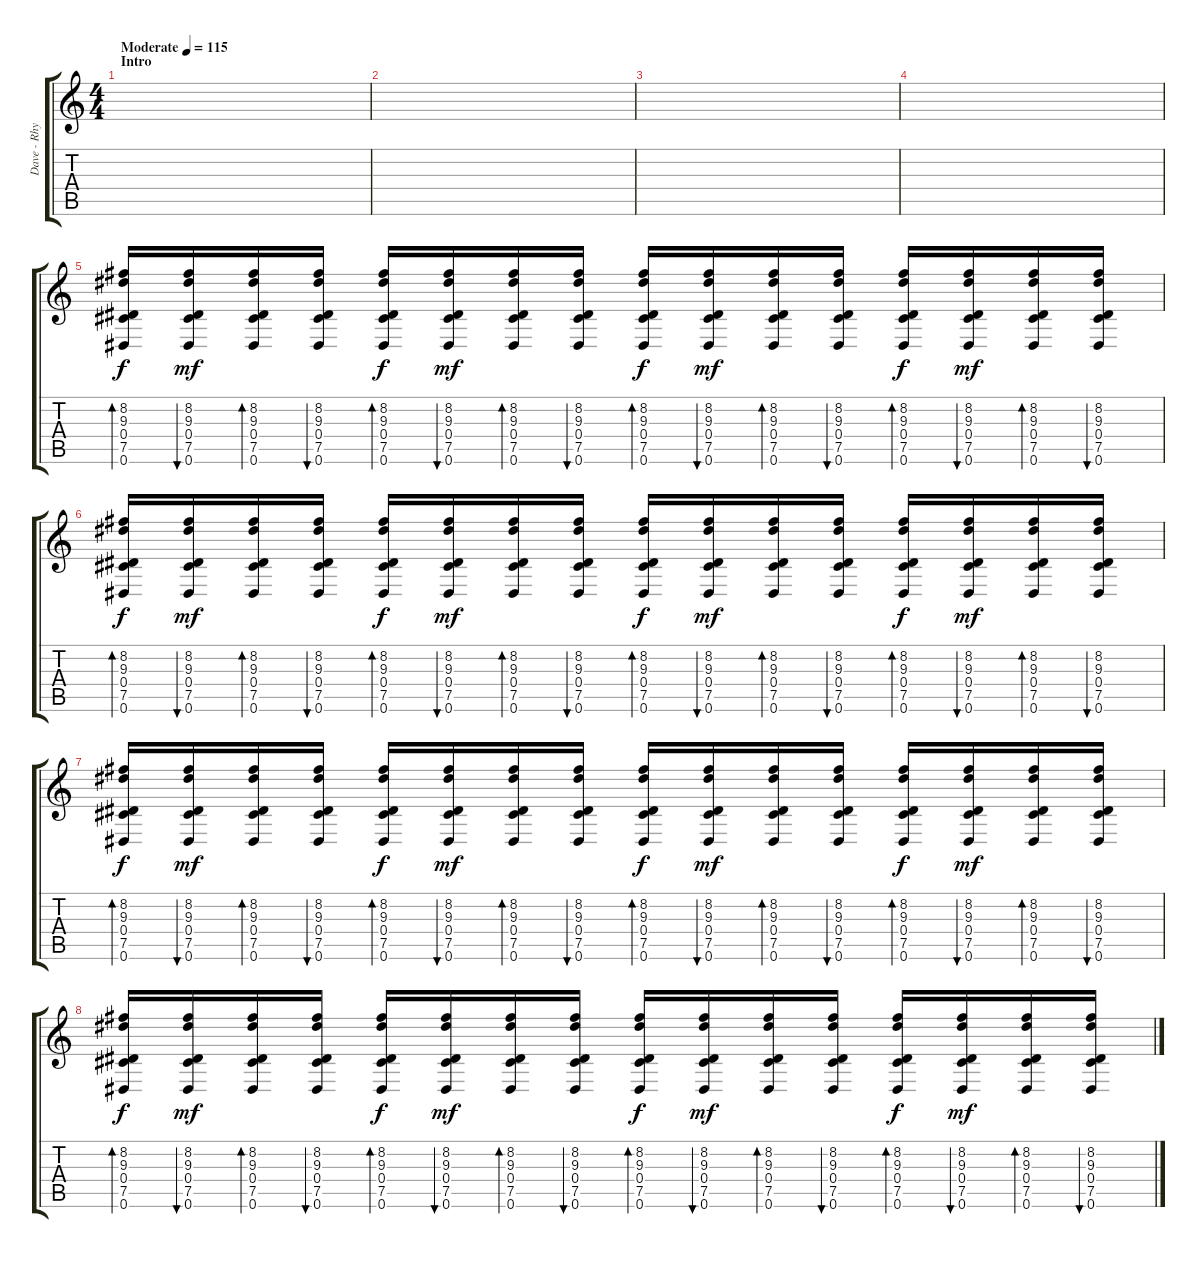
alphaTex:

\track ("Dave - Rhythm Guitar" "Dave - Rhy") {instrument overdrivenguitar}
\staff {score tabs}
\tuning (Eb4 Bb3 Gb3 Db3 Ab2 Eb2) {hide}
\ts (4 4)
\section ("" "Intro")
\tempo (115 "Moderate")
\clef g2
\ks c
|
|
|
|
(8.2 9.3 0.4 7.5 0.6).16{bd 30} (8.2 9.3 0.4 7.5 0.6).16{bu 30 dy mf} (8.2 9.3 0.4 7.5 0.6).16{bd 30} (8.2 9.3 0.4 7.5 0.6).16{bu 30} (8.2 9.3 0.4 7.5 0.6).16{bd 30 dy f} (8.2 9.3 0.4 7.5 0.6).16{bu 30 dy mf} (8.2 9.3 0.4 7.5 0.6).16{bd 30} (8.2 9.3 0.4 7.5 0.6).16{bu 30} (8.2 9.3 0.4 7.5 0.6).16{bd 30 dy f} (8.2 9.3 0.4 7.5 0.6).16{bu 30 dy mf} (8.2 9.3 0.4 7.5 0.6).16{bd 60} (8.2 9.3 0.4 7.5 0.6).16{bu 30} (8.2 9.3 0.4 7.5 0.6).16{bd 120 dy f} (8.2 9.3 0.4 7.5 0.6).16{bu 30 dy mf} (8.2 9.3 0.4 7.5 0.6).16{bd 30} (8.2 9.3 0.4 7.5 0.6).16{bu 30} |
(8.2 9.3 0.4 7.5 0.6).16{bd 30 dy f} (8.2 9.3 0.4 7.5 0.6).16{bu 30 dy mf} (8.2 9.3 0.4 7.5 0.6).16{bd 30} (8.2 9.3 0.4 7.5 0.6).16{bu 30} (8.2 9.3 0.4 7.5 0.6).16{bd 30 dy f} (8.2 9.3 0.4 7.5 0.6).16{bu 30 dy mf} (8.2 9.3 0.4 7.5 0.6).16{bd 30} (8.2 9.3 0.4 7.5 0.6).16{bu 30} (8.2 9.3 0.4 7.5 0.6).16{bd 30 dy f} (8.2 9.3 0.4 7.5 0.6).16{bu 30 dy mf} (8.2 9.3 0.4 7.5 0.6).16{bd 60} (8.2 9.3 0.4 7.5 0.6).16{bu 30} (8.2 9.3 0.4 7.5 0.6).16{bd 120 dy f} (8.2 9.3 0.4 7.5 0.6).16{bu 30 dy mf} (8.2 9.3 0.4 7.5 0.6).16{bd 30} (8.2 9.3 0.4 7.5 0.6).16{bu 30} |
(8.2 9.3 0.4 7.5 0.6).16{bd 30 dy f} (8.2 9.3 0.4 7.5 0.6).16{bu 30 dy mf} (8.2 9.3 0.4 7.5 0.6).16{bd 30} (8.2 9.3 0.4 7.5 0.6).16{bu 30} (8.2 9.3 0.4 7.5 0.6).16{bd 30 dy f} (8.2 9.3 0.4 7.5 0.6).16{bu 30 dy mf} (8.2 9.3 0.4 7.5 0.6).16{bd 30} (8.2 9.3 0.4 7.5 0.6).16{bu 30} (8.2 9.3 0.4 7.5 0.6).16{bd 30 dy f} (8.2 9.3 0.4 7.5 0.6).16{bu 30 dy mf} (8.2 9.3 0.4 7.5 0.6).16{bd 60} (8.2 9.3 0.4 7.5 0.6).16{bu 30} (8.2 9.3 0.4 7.5 0.6).16{bd 120 dy f} (8.2 9.3 0.4 7.5 0.6).16{bu 30 dy mf} (8.2 9.3 0.4 7.5 0.6).16{bd 30} (8.2 9.3 0.4 7.5 0.6).16{bu 30} |
(8.2 9.3 0.4 7.5 0.6).16{bd 30 dy f} (8.2 9.3 0.4 7.5 0.6).16{bu 30 dy mf} (8.2 9.3 0.4 7.5 0.6).16{bd 30} (8.2 9.3 0.4 7.5 0.6).16{bu 30} (8.2 9.3 0.4 7.5 0.6).16{bd 30 dy f} (8.2 9.3 0.4 7.5 0.6).16{bu 30 dy mf} (8.2 9.3 0.4 7.5 0.6).16{bd 30} (8.2 9.3 0.4 7.5 0.6).16{bu 30} (8.2 9.3 0.4 7.5 0.6).16{bd 30 dy f} (8.2 9.3 0.4 7.5 0.6).16{bu 30 dy mf} (8.2 9.3 0.4 7.5 0.6).16{bd 60} (8.2 9.3 0.4 7.5 0.6).16{bu 30} (8.2 9.3 0.4 7.5 0.6).16{bd 120 dy f} (8.2 9.3 0.4 7.5 0.6).16{bu 30 dy mf} (8.2 9.3 0.4 7.5 0.6).16{bd 30} (8.2 9.3 0.4 7.5 0.6).16{bu 30}
